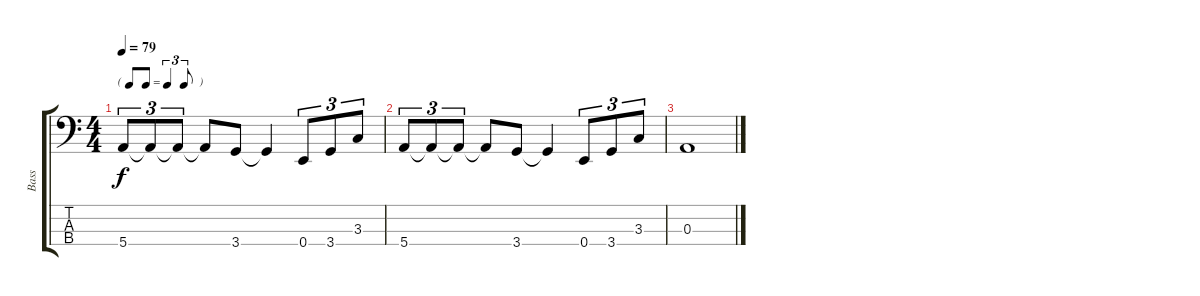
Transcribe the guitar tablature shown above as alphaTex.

\track ("Bass" "Bass") {instrument electricbassfinger}
\staff {score tabs}
\tuning (G2 D2 A1 E1) {hide}
\ts (4 4)
\tf triplet8th
\tempo 79
\clef f4
\ks c
5.4.8{tu (3 2) dy f} 5.4{t}.8{tu (3 2)} 5.4{t}.8{tu (3 2)} 5.4{t}.8 3.4.8 3.4{t}.4 0.4.8{tu (3 2)} 3.4.8{tu (3 2)} 3.3.8{tu (3 2)} |
5.4.8{tu (3 2)} 5.4{t}.8{tu (3 2)} 5.4{t}.8{tu (3 2)} 5.4{t}.8 3.4.8 3.4{t}.4 0.4.8{tu (3 2)} 3.4.8{tu (3 2)} 3.3.8{tu (3 2)} |
0.3.1
